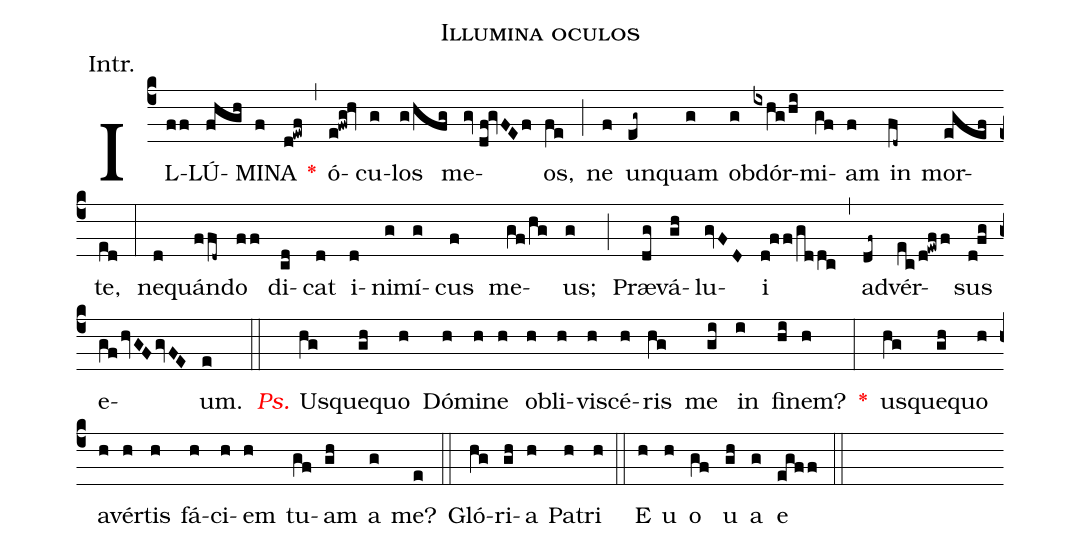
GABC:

name:Illumina oculos;
annotation:Intr.;
mode:IV.;
office-part:Introit;
%%
(c4) IL(ff)LÚ(fhgh)MI(f)NA(d!ewf) <v>\red{*}</v>(,) ó(e!fwg!hv)cu(g)los(g/hfg) me(gv//df!gvFEf)os,(fe) (;) ne(f) un(eg~)quam(g) ob(g)dór(ixhg/hi)mi(gf)am(f) in(fd~) mor(egef)te,(ed) (:) ne(d)quán(ffd~)do(ff) di(cd)cat(d) i(d)ni(g)mí(g)cus(f) me(gf/hg)us;(g) (;) Præ(dg)vá(gh)lu(gvFD)i(d!ff/gddc) (,) ad(df~)vér(ec/d!ewff)sus(d!fg) e(gfhvGFgvFE)um.(e) (::) <v>\redit{Ps.}</v> U(hg)sque(gh)quo(h) Dó(h)mi(h)ne(h) ob(h)li(h)vis(h)cé(h)ris(hg) me(gi) in(i) fi(hi)nem?(h) <v>\red{*}</v>(:) us(hg)que(gh)quo(h) a(h)vér(h)tis(h) fá(h)ci(h)em(h) tu(gf)am(gh) a(g) me?(e) (::) Gló(hg)ri(gh)a(h) Pa(h)tri(h) (::) E(h) u(h) o(gf) u(gh) a(g) e(egff) (::)
